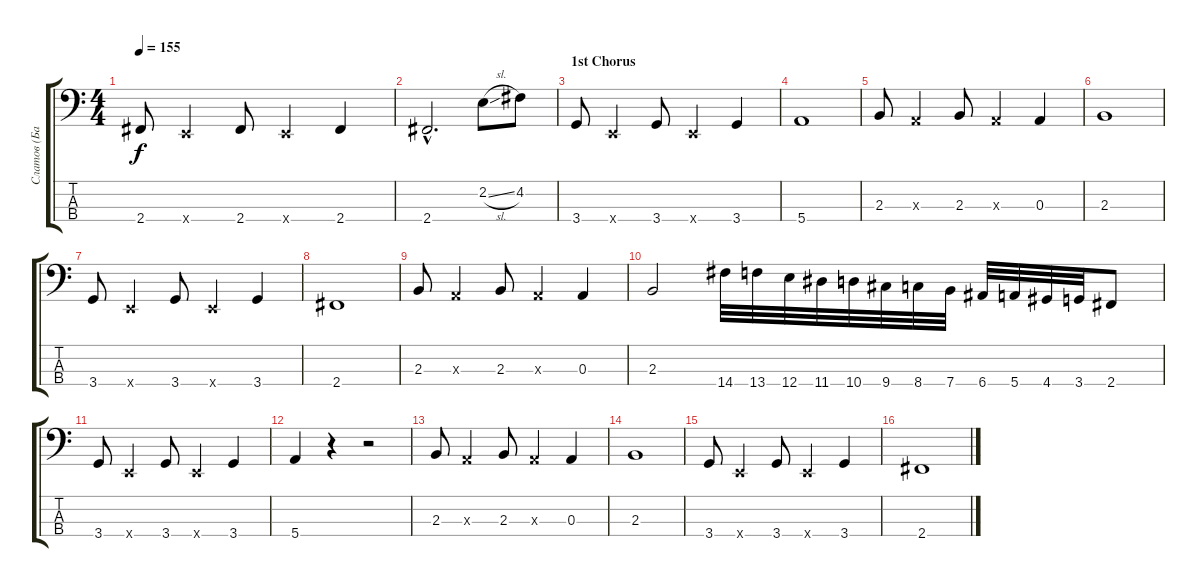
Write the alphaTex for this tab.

\track ("Слатов (Бас)" "Слатов (Ба") {instrument electricbassfinger}
\staff {score tabs}
\tuning (G2 D2 A1 E1) {hide}
\ts (4 4)
\tempo 155
\clef f4
\ks c
2.4.8{dy f} 0.4{x}.4 2.4.8 0.4{x}.4 2.4.4 |
2.4{hac}.2{d} 2.2{sl}.8 4.2.8 |
\section ("" "1st Chorus")
3.4.8 0.4{x}.4 3.4.8 0.4{x}.4 3.4.4 |
5.4.1 |
2.3.8 0.3{x}.4 2.3.8 0.3{x}.4 0.3.4 |
2.3.1 |
3.4.8 0.4{x}.4 3.4.8 0.4{x}.4 3.4.4 |
2.4.1 |
2.3.8 0.3{x}.4 2.3.8 0.3{x}.4 0.3.4 |
2.3.2 14.4.32{instrument guitarfretnoise} 13.4.32 12.4.32 11.4.32 10.4.32 9.4.32 8.4.32 7.4.32 6.4.32 5.4.32 4.4.32 3.4.32 2.4.8 |
3.4.8{instrument electricbassfinger} 0.4{x}.4 3.4.8 0.4{x}.4 3.4.4 |
5.4.4 r.4 r.2 |
2.3.8 0.3{x}.4 2.3.8 0.3{x}.4 0.3.4 |
2.3.1 |
3.4.8 0.4{x}.4 3.4.8 0.4{x}.4 3.4.4 |
2.4.1
